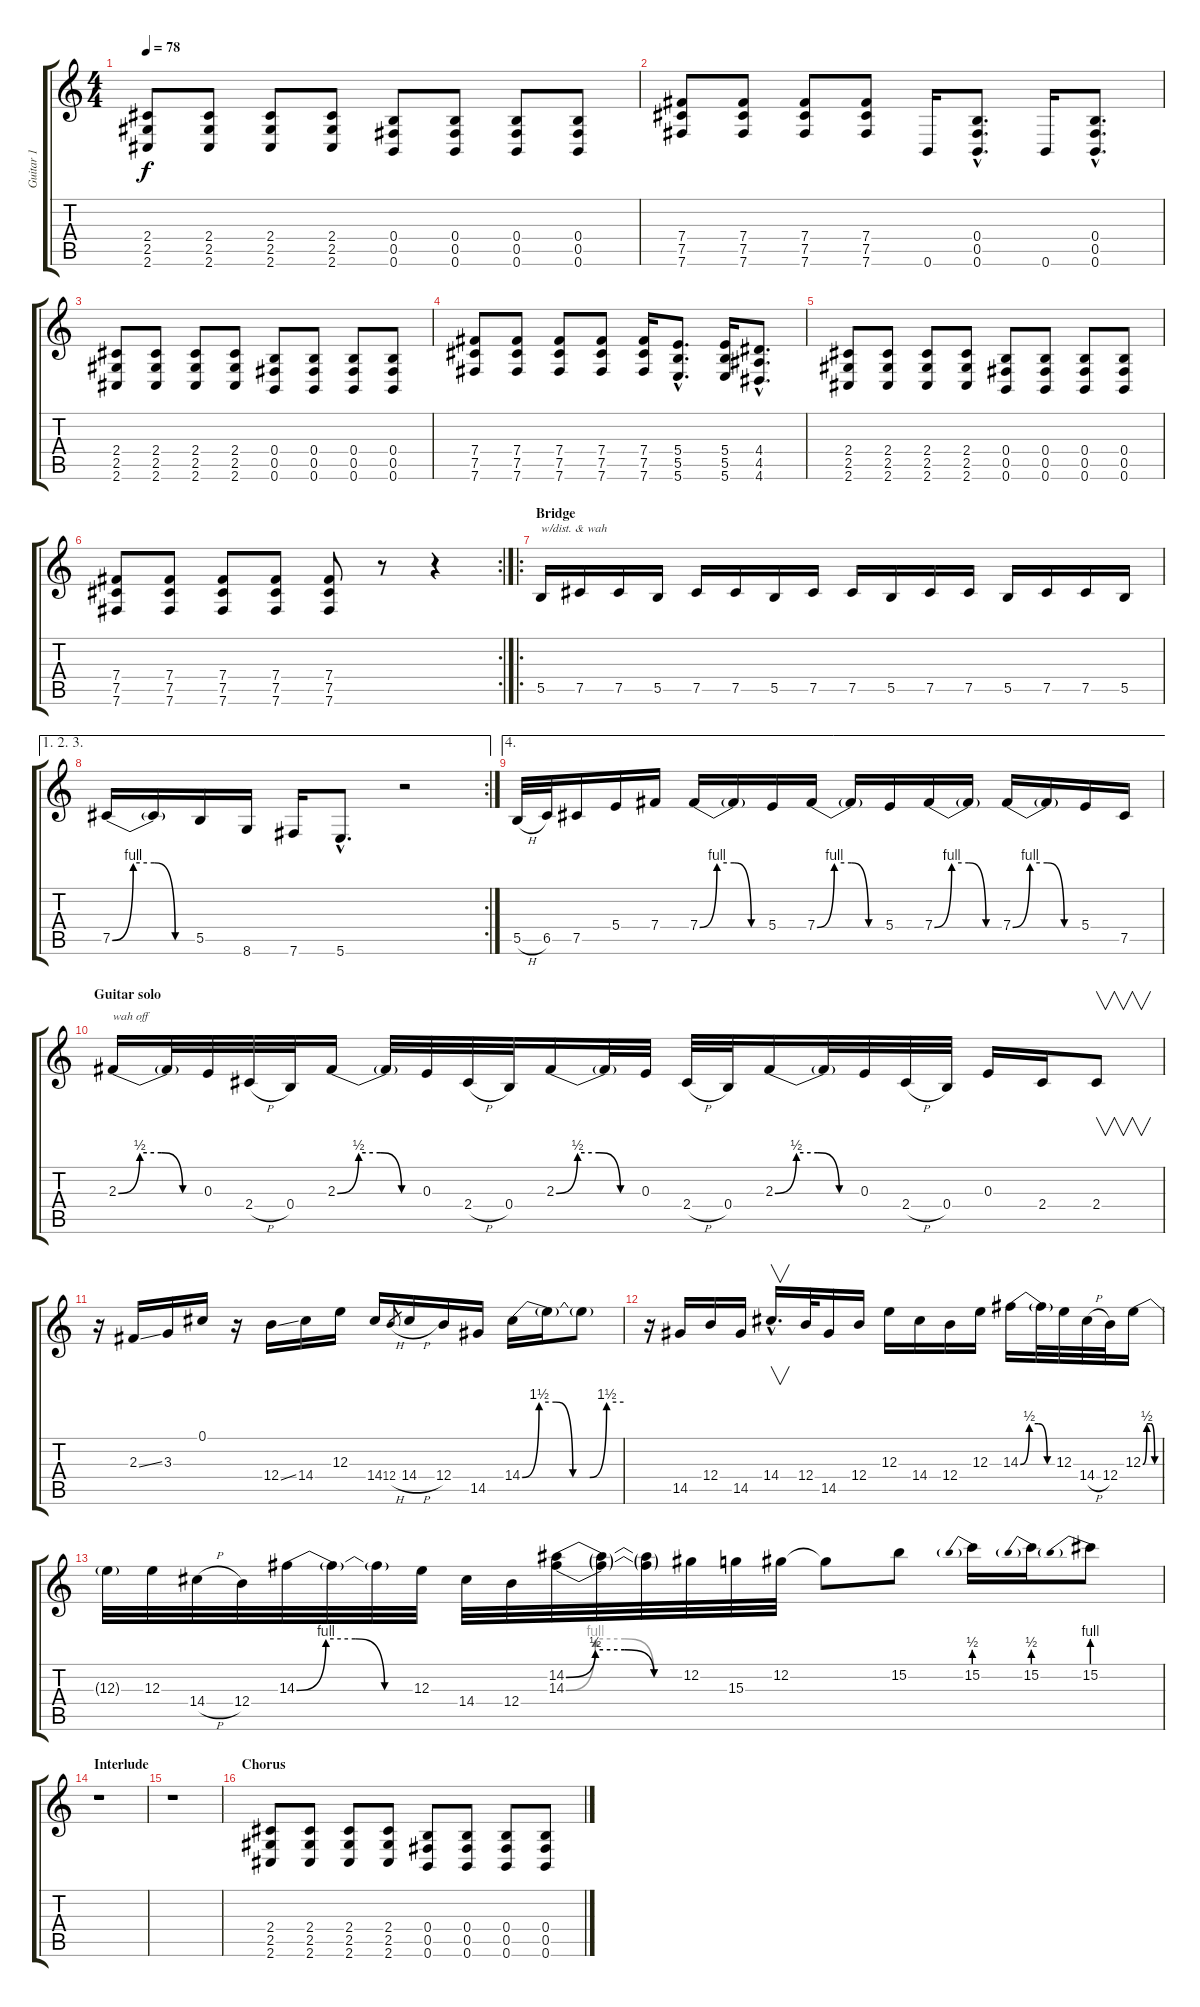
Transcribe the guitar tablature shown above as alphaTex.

\track ("Guitar 1" "Guitar 1") {instrument electricguitarclean}
\staff {score tabs}
\tuning (Db4 Ab3 E3 B2 Gb2 B1) {hide}
\ts (4 4)
\tempo 78
\clef g2
\ks c
(2.4 2.5 2.6).8{dy f} (2.4 2.5 2.6).8 (2.4 2.5 2.6).8 (2.4 2.5 2.6).8 (0.4 0.5 0.6).8 (0.4 0.5 0.6).8 (0.4 0.5 0.6).8 (0.4 0.5 0.6).8 |
(7.4 7.5 7.6).8 (7.4 7.5 7.6).8 (7.4 7.5 7.6).8 (7.4 7.5 7.6).8 0.6.16 (0.4{hac} 0.5{hac} 0.6{hac}).8{d} 0.6.16 (0.4{hac} 0.5{hac} 0.6{hac}).8{d} |
(2.4 2.5 2.6).8 (2.4 2.5 2.6).8 (2.4 2.5 2.6).8 (2.4 2.5 2.6).8 (0.4 0.5 0.6).8 (0.4 0.5 0.6).8 (0.4 0.5 0.6).8 (0.4 0.5 0.6).8 |
(7.4 7.5 7.6).8 (7.4 7.5 7.6).8 (7.4 7.5 7.6).8 (7.4 7.5 7.6).8 (7.4 7.5 7.6).16 (5.4{hac} 5.5{hac} 5.6{hac}).8{d} (5.4 5.5 5.6).16 (4.4{hac} 4.5{hac} 4.6{hac}).8{d} |
(2.4 2.5 2.6).8 (2.4 2.5 2.6).8 (2.4 2.5 2.6).8 (2.4 2.5 2.6).8 (0.4 0.5 0.6).8 (0.4 0.5 0.6).8 (0.4 0.5 0.6).8 (0.4 0.5 0.6).8 |
\rc 2
(7.4 7.5 7.6).8 (7.4 7.5 7.6).8 (7.4 7.5 7.6).8 (7.4 7.5 7.6).8 (7.4 7.5 7.6).8 r.8 r.4 |
\ro
\section ("" "Bridge")
5.5.16{txt "w/dist. & wah" volume 16 instrument distortionguitar} 7.5.16 7.5.16 5.5.16 7.5.16 7.5.16 5.5.16 7.5.16 7.5.16 5.5.16 7.5.16 7.5.16 5.5.16 7.5.16 7.5.16 5.5.16 |
\ae (1 2 3)
\rc 2
7.5{be (custom 0 0 15 4 30 4 45 0 60 0)}.16 7.5{t}.16 5.5.16 8.6.16 7.6.16 5.6{hac}.8{d} r.2 |
\ae 4
5.5{h}.32{volume 16 instrument distortionguitar} 6.5.32 7.5.16 5.4.16 7.4.16 7.4{be (custom 0 0 15 4 30 4 45 0 60 0)}.16 7.4{t}.16 5.4.16 7.4{be (custom 0 0 15 4 30 4 45 0 60 0)}.16 7.4{t}.16 5.4.16 7.4{be (custom 0 0 15 4 30 4 45 0 60 0)}.16 7.4{t}.16 7.4{be (custom 0 0 15 4 30 4 45 0 60 0)}.16 7.4{t}.16 5.4.16 7.5.16 |
\section ("" "Guitar solo")
2.3{be (custom 0 0 15 2 30 2 45 0 60 0)}.16{txt "wah off" volume 16 instrument distortionguitar} 2.3{t}.32 0.3.32 2.4{h}.32 0.4.32 2.3{be (custom 0 0 15 2 30 2 45 0 60 0)}.16 2.3{t}.32 0.3.32 2.4{h}.32 0.4.32 2.3{be (custom 0 0 15 2 30 2 45 0 60 0)}.16 2.3{t}.32 0.3.32 2.4{h}.32 0.4.32 2.3{be (custom 0 0 15 2 30 2 45 0 60 0)}.16 2.3{t}.32 0.3.32 2.4{h}.32 0.4.32 0.3.16 2.4.16 2.4.8{v} |
r.16 2.3{ss}.16 3.3.16 0.1.16 r.16 12.4{ss}.16 14.4.16 12.3.16 14.4.16 12.4{h}.8{gr} 14.4{h}.16 12.4.16 14.5.16 14.4{be (custom 0 0 10 6 20 6 30 0 40 0 50 6 60 6)}.16 14.4{t}.16 14.4{t}.8 |
r.16 14.5.16 12.4.16 14.5.16 14.4{hac}.16{v d} 12.4.32 14.5.16 12.4.16 12.3.16 14.4.16 12.4.16 12.3.16 14.3{be (custom 0 0 15 2 30 2 45 0 60 0)}.16 14.3{t}.32 12.3.32 14.4{h}.32 12.4.32 12.3{be (custom 0 0 15 2 30 2 45 0 60 0)}.16 |
12.3{t}.32 12.3.32 14.4{h}.32 12.4.32 14.3{be (custom 0 0 15 4 30 4 45 0 60 0)}.32 14.3{t}.32 14.3{t}.32 12.3.32 14.4.32 12.4.32 (14.2{be (custom 0 0 15 2 30 2 45 0 60 0)} 14.3{be (custom 0 0 15 4 30 4 45 0 60 0)}).32 (14.2{t} 14.3{t}).32 (14.2{t} 14.3{t}).32 12.2.32 15.3.32 12.2.32 12.2{t}.8 15.2.8 15.2{be (prebend 0 2 60 2)}.16 15.2{be (prebend 0 2 60 2)}.16 15.2{be (prebend 0 4 60 4)}.8 |
\section ("" "Interlude")
r.1 |
r.1 |
\section ("" "Chorus")
(2.4 2.5 2.6).8{volume 13 instrument distortionguitar} (2.4 2.5 2.6).8 (2.4 2.5 2.6).8 (2.4 2.5 2.6).8 (0.4 0.5 0.6).8 (0.4 0.5 0.6).8 (0.4 0.5 0.6).8 (0.4 0.5 0.6).8
